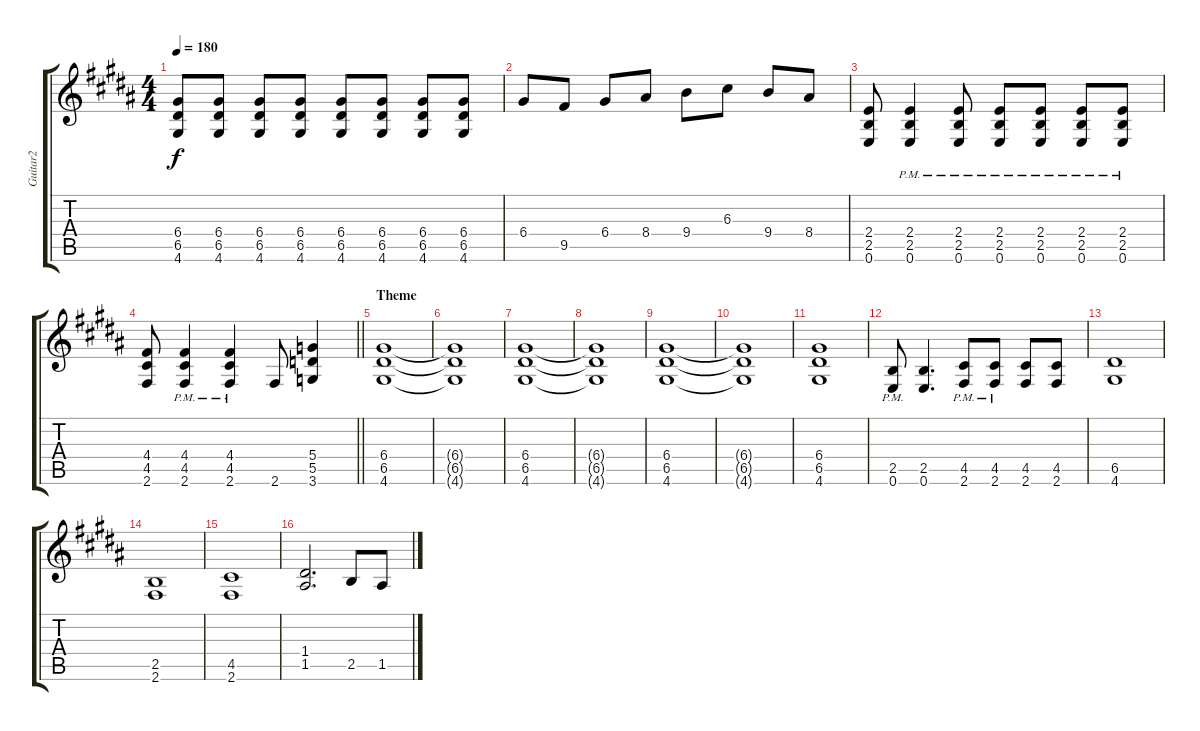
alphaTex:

\track ("Guitar2" "Guitar2") {instrument overdrivenguitar}
\staff {score tabs}
\tuning (E4 B3 G3 D3 A2 E2) {hide}
\ts (4 4)
\tempo 180
\clef g2
\ks g#minor
(6.4 6.5 4.6).8{dy f} (6.4 6.5 4.6).8 (6.4 6.5 4.6).8 (6.4 6.5 4.6).8 (6.4 6.5 4.6).8 (6.4 6.5 4.6).8 (6.4 6.5 4.6).8 (6.4 6.5 4.6).8 |
6.4.8 9.5.8 6.4.8 8.4.8 9.4.8 6.3.8 9.4.8 8.4.8 |
(2.4 2.5 0.6).8 (2.4{pm} 2.5{pm} 0.6{pm}).4 (2.4{pm} 2.5{pm} 0.6{pm}).8 (2.4{pm} 2.5{pm} 0.6{pm}).8 (2.4{pm} 2.5{pm} 0.6{pm}).8 (2.4{pm} 2.5{pm} 0.6{pm}).8 (2.4{pm} 2.5{pm} 0.6{pm}).8 |
\barLineRight lightlight
(4.4 4.5 2.6).8 (4.4{pm} 4.5{pm} 2.6{pm}).4 (4.4{pm} 4.5{pm} 2.6{pm}).4 2.6.8 (5.4 5.5 3.6).4 |
\section ("" "Theme")
(6.4 6.5 4.6).1 |
(6.4{t} 6.5{t} 4.6{t}).1 |
(6.4 6.5 4.6).1 |
(6.4{t} 6.5{t} 4.6{t}).1 |
(6.4 6.5 4.6).1 |
(6.4{t} 6.5{t} 4.6{t}).1 |
(6.4 6.5 4.6).1 |
(2.5{pm} 0.6{pm}).8 (2.5 0.6).4{d} (4.5{pm} 2.6{pm}).8 (4.5{pm} 2.6{pm}).8 (4.5 2.6).8 (4.5 2.6).8 |
(6.5 4.6).1 |
(2.5 2.6).1 |
(4.5 2.6).1 |
(1.4 1.5).2{d} 2.5.8 1.5.8
